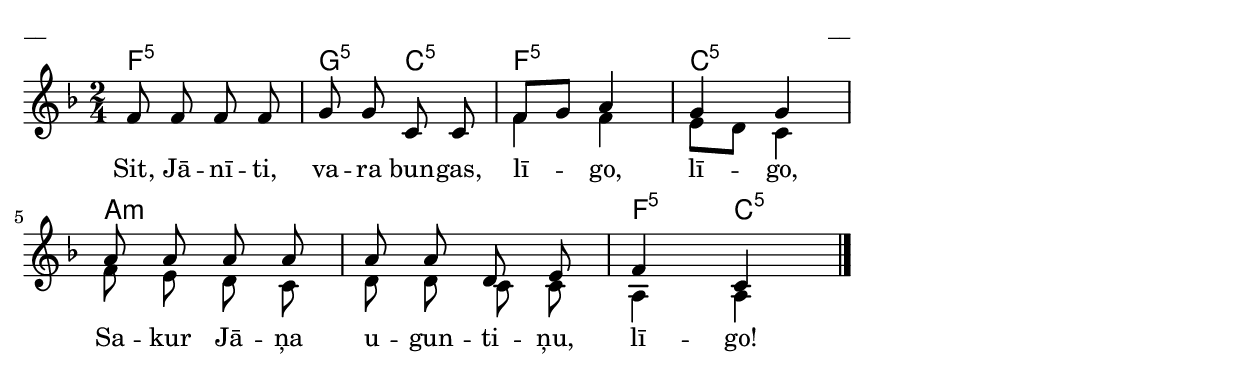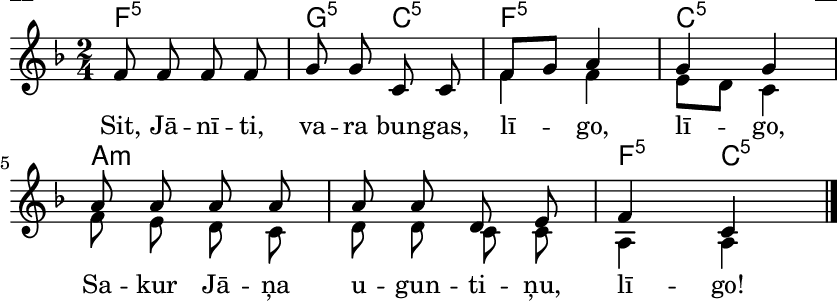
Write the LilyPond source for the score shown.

\version "2.13.18"
#(ly:set-option 'crop #t)

%\header {
%    title = "Sit, Jānīti, vara bungas"
%}
\paper {
line-width = 14\cm
left-margin = 0.4\cm
between-system-padding = 0.1\cm
between-system-space = 0.1\cm
}
\layout {
indent = #0
ragged-last = ##f
}


voiceA = \relative c' {
\clef "treble"
\key f \major
\time 2/4
f8 f f f | g8 g c, c |
f8[ g] a4 | g4 g |
a8 a a a | a a d, e | 
f4 c
\bar "|."
} 

voiceB = \relative c' {
\clef "treble"
\key f \major
\time 2/4
s2*2 
f4 f4 | e8[ d] c4 |
f8 e d c | d d c c | 
a4 a
\bar "|."
} 

lyricA = \lyricmode {
Sit, Jā -- nī -- ti, va -- ra bun -- gas, 
lī -- go, lī -- go, 
Sa -- kur Jā -- ņa u -- gun -- ti -- ņu,
lī -- go! 
}

chordsA = \chordmode {
\time 2/4
f2:5 | g4:5 c4:5 | f2:5 | c2:5 | a2:m | a2:m | f4:5 c4:5 |
}

fullScore = <<
\new ChordNames { 
\set chordChanges = ##t
\chordsA 
}
\new Staff {
<<
\new Voice = "voiceA" { \voiceOne \autoBeamOff \voiceA }
\new Lyrics \lyricsto "voiceA" \lyricA
\new Voice = "voiceB" { \voiceTwo \autoBeamOff \voiceB }
>>
}
>>

\score {
\fullScore
\header { piece = "__" opus = "__" }
}
\markup { \with-color #(x11-color 'white) \sans \smaller "__" }
\score {
\unfoldRepeats
\fullScore
\midi {
\context { \Staff \remove "Staff_performer" }
\context { \Voice \consists "Staff_performer" }
}
}


